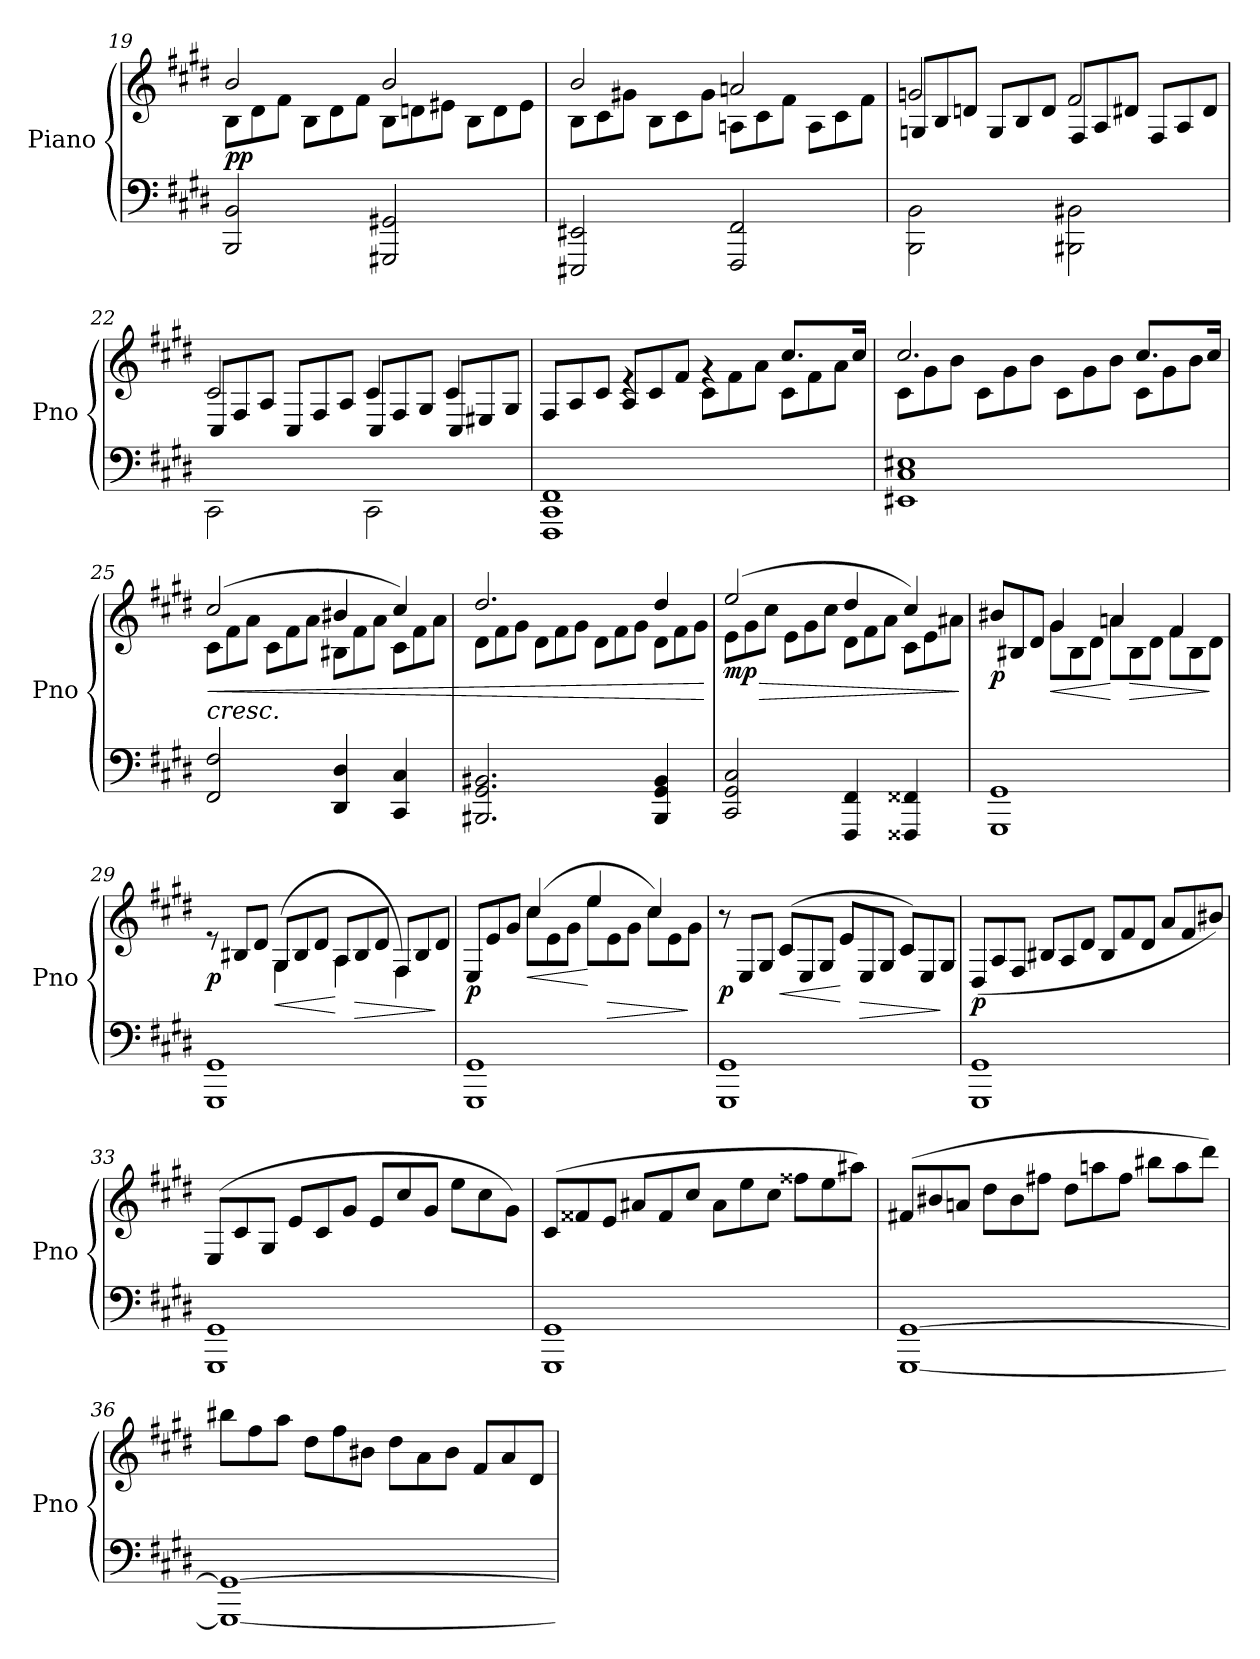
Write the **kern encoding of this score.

**kern	**kern	**dynam
*part1	*part1	*part1
*staff2	*staff1	*staff1/2
*I"Piano	*	*
*I'Pno	*	*
!!LO:LB:g=z
*clefF4	*clefG2	*
*k[f#c#g#d#]	*k[f#c#g#d#]	*
=19	=19	=19
*	*^	*
*	*	*Xtuplet	*
!	!	!	!LO:DY:b
2BBB/ 2BB/	2b/	12B\L	pp
.	.	12d#\	.
.	.	12f#\J	.
.	.	12B\L	.
.	.	12d#\	.
.	.	12f#\J	.
2GGG#X/ 2GG#X/	2b/	12B\L	.
.	.	12dn\	.
.	.	12e#X\J	.
.	.	12B\L	.
.	.	12d\	.
.	.	12e#\J	.
=20	=20	=20	=20
2EEE#X/ 2EE#X/	2b/	12B\L	.
.	.	12c#\	.
.	.	12g#X\J	.
.	.	12B\L	.
.	.	12c#\	.
.	.	12g#\J	.
2FFF#/ 2FF#/	2an/	12An\L	.
.	.	12c#\	.
.	.	12f#\J	.
.	.	12A\L	.
.	.	12c#\	.
.	.	12f#\J	.
!!LO:LB:g=z	!!
=21	=21	=21	=21
2BBB\ 2BB\	2gn/	12Gn/L	.
.	.	12B/	.
.	.	12dn/J	.
.	.	12G/L	.
.	.	12B/	.
.	.	12d/J	.
2BBB#X\ 2BB#X\	2f#/	12F#/L	.
.	.	12A/	.
.	.	12d#X/J	.
.	.	12F#/L	.
.	.	12A/	.
.	.	12d#/J	.
=22	=22	=22	=22
2CC#\	2c#/	12C#/L	.
.	.	12F#/	.
.	.	12A/J	.
.	.	12C#/L	.
.	.	12F#/	.
.	.	12A/J	.
2CC#\	4c#/	12C#/L	.
.	.	12F#/	.
.	.	12G#/J	.
.	4c#/	12C#/L	.
.	.	12E#X/	.
.	.	12G#/J	.
!!LO:LB:g=z	!!
=23	=23	=23	=23
1FFF# 1CC# 1FF#	4F#/	12F#/L	.
.	.	12A/	.
.	.	12c#/J	.
.	4re	12A/L	.
.	.	12c#/	.
.	.	12f#/J	.
.	4rg	12c#\L	.
.	.	12f#\	.
.	.	12a\J	.
.	8.cc#/L	12c#\L	.
.	.	12f#\	.
.	.	12a\J	.
.	16cc#/Jk	.	.
=24	=24	=24	=24
1EE#X 1C# 1E#X	2.cc#/	12c#\L	.
.	.	12g#\	.
.	.	12b\J	.
.	.	12c#\L	.
.	.	12g#\	.
.	.	12b\J	.
.	.	12c#\L	.
.	.	12g#\	.
.	.	12b\J	.
.	8.cc#/L	12c#\L	.
.	.	12g#\	.
.	.	12b\J	.
.	16cc#/Jk	.	.
=25	=25	=25	=25
!	!LO:TX:b:i:t=cresc.	!	!
!	!	!	!LO:HP:b
2FF#/ 2F#/	(>2cc#/	12c#\L	<
.	.	12f#\	.
.	.	12a\J	.
.	.	12c#\L	.
.	.	12f#\	.
.	.	12a\J	.
4DD#/ 4D#/	4b#X/	12B#X\L	.
.	.	12f#\	.
.	.	12a\J	.
4CC#/ 4C#/	4cc#/)	12c#\L	.
.	.	12f#\	.
.	.	12a\J	.
!!LO:PB:g=z	!!
=26	=26	=26	=26
2.BBB#X/ 2.GG#/ 2.BB#X/	2.dd#/	12d#\L	.
.	.	12f#\	.
.	.	12g#\J	.
.	.	12d#\L	.
.	.	12f#\	.
.	.	12g#\J	.
.	.	12d#\L	.
.	.	12f#\	.
.	.	12g#\J	.
4BBB#/ 4GG#/ 4BB#/	4dd#/	12d#\L	.
.	.	12f#\	.
.	.	12g#\J	.
*	*v	*v	*
.	.	[
=27	=27	=27
!	!LO:TX:b:i:t=dim.	!
!	!	!LO:HP:b
*	*^	*
!	!	!	!LO:DY:n=1:b
2CC#/ 2GG#/ 2C#/	(>2ee/	12e\L	> mp
.	.	12g#\	.
.	.	12cc#\J	.
.	.	12e\L	.
.	.	12g#\	.
.	.	12cc#\J	.
4FFF#/ 4FF#/	4dd#/	12d#\L	.
.	.	12f#\	.
.	.	12a\J	.
4FFF##X/ 4FF##X/	4cc#/)	12c#\L	.
.	.	12e\	.
.	.	12a#X\J	.
*	*v	*v	*
.	.	]
=28	=28	=28
*	*^	*
!	!	!	!LO:DY:b
1GGG# 1GG#	12b#X/L	4ryy	p
.	12B#X/	.	.
.	12d#/J	.	.
!	!	!	!LO:HP:b
.	4g#/	12g#\L	<
.	.	12B#\	.
.	.	12d#\J	.
.	4an/	12a\L	[
!	!	!	!LO:HP:b
.	.	12B#\	>
.	.	12d#\J	.
.	4f#/	12f#\L	.
.	.	12B#\	.
.	.	12d#\J	]
!!LO:LB:g=z	!!
=29	=29	=29	=29
!	!	!	!LO:DY:b
1GGG# 1GG#	12re	4ryy	p
.	12B#X/L	.	.
.	12d#/J	.	.
!	!	!	!LO:HP:b
.	(<4G#\	12G#/L	<
.	.	12B#/	.
.	.	12d#/J	.
.	4A\	12A/L	[
!	!	!	!LO:HP:b
.	.	12B#/	>
.	.	12d#/J	.
.	4F#\)	12F#/L	.
.	.	12B#/	.
.	.	12d#/J	]
=30	=30	=30	=30
!	!	!	!LO:DY:b
1GGG# 1GG#	12E/L	4ryy	p
.	12e/	.	.
.	12g#/J	.	.
!	!	!	!LO:HP:b
.	(>4cc#/	12cc#\L	<
.	.	12e\	.
.	.	12g#\J	.
.	4ee/	12ee\L	[
!	!	!	!LO:HP:b
.	.	12e\	>
.	.	12g#\J	.
.	4cc#/)	12cc#\L	.
.	.	12e\	.
.	.	12g#\J	]
=31	=31	=31	=31
!	!	!	!LO:DY:b
1GGG# 1GG#	12r	4ryy	p
.	12E/L	.	.
.	12G#/J	.	.
!	!	!	!LO:HP:b
.	(>4c#/	12c#/L	<
.	.	12E/	.
.	.	12G#/J	.
.	4e/	12e/L	[
!	!	!	!LO:HP:b
.	.	12E/	>
.	.	12G#/J	.
.	4c#/)	12c#/L	.
.	.	12E/	.
.	.	12G#/J	]
!!LO:LB:g=z
=32	=32	=32	=32
!	!	!	!LO:DY:b
*	*v	*v	*
1GGG# 1GG#	(>12D#/L	p
.	12A/	.
.	12F#/J	.
.	12B#X/L	.
.	12A/	.
.	12d#/J	.
.	12B#/L	.
.	12f#/	.
.	12d#/J	.
.	12a/L	.
.	12f#/	.
.	12b#X/J)	.
=33	=33	=33
1GGG# 1GG#	(>12E/L	.
.	12c#/	.
.	12G#/J	.
.	12e/L	.
.	12c#/	.
.	12g#/J	.
.	12e/L	.
.	12cc#/	.
.	12g#/J	.
.	12ee\L	.
.	12cc#\	.
.	12g#\J)	.
=34	=34	=34
1GGG# 1GG#	(>12c#/L	.
.	12f##X/	.
.	12e/J	.
.	12a#X/L	.
.	12f##/	.
.	12cc#/J	.
.	12a#\L	.
.	12ee\	.
.	12cc#\J	.
.	12ff##X\L	.
.	12ee\	.
.	12aa#X\J)	.
!!LO:LB:g=z
=35	=35	=35
[1GGG# [1GG#	(>12f#X/L	.
.	12b#X/	.
.	12an/J	.
.	12dd#\L	.
.	12b#\	.
.	12ff#X\J	.
.	12dd#\L	.
.	12aan\	.
.	12ff#\J	.
.	12bb#X\L	.
.	12aa\	.
.	12ddd#\J)	.
=36	=36	=36
1GGG#_ 1GG#_	12bb#X\L	.
.	12ff#\	.
.	12aa\J	.
.	12dd#\L	.
.	12ff#\	.
.	12b#X\J	.
.	12dd#\L	.
.	12a\	.
.	12b#\J	.
.	12f#/L	.
.	12a/	.
.	12d#/J	.
=	=	=
*-	*-	*-
